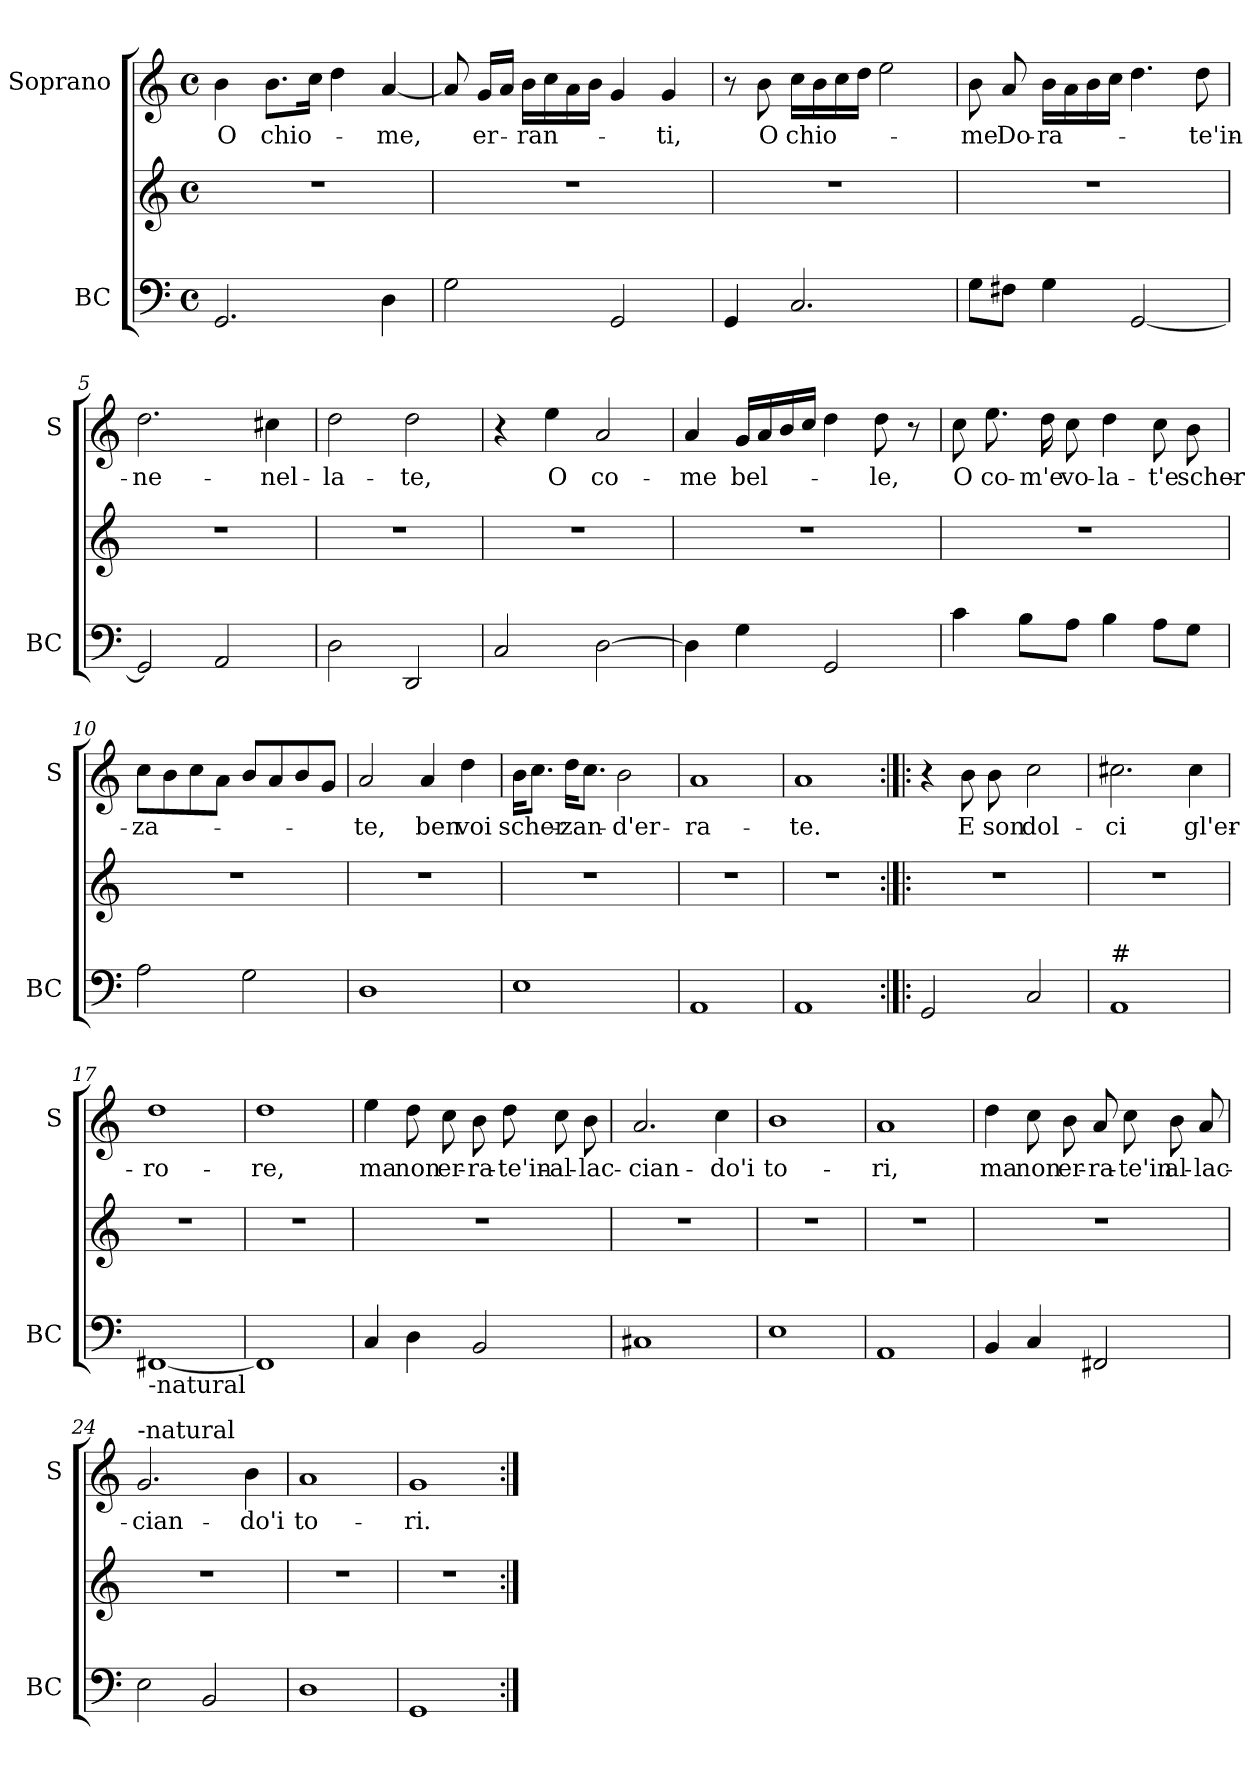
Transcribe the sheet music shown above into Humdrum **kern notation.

**kern	**kern	**kern	**text
*part2	*part2	*part1	*part1
*staff3	*staff2	*staff1	*staff1
*I"BC	*	*I"Soprano	*
*I'BC	*	*I'S	*
*clefF4	*clefG2	*clefG2	*
*k[]	*k[]	*k[]	*
*C:	*C:	*C:	*
*M4/4	*M4/4	*M4/4	*
*met(c)	*met(c)	*met(c)	*
=1	=1	=1	=1
!	!	!	!LO:LY:b
2.GG/	1r	4b\	O
!	!	!	!LO:LY:b
.	.	8.b\L	chio-
.	.	16cc\Jk	.
.	.	4dd\	.
!	!	!	!LO:LY:b
4D\	.	[4a/	-me,
=2	=2	=2	=2
2G\	1r	8a/]	.
!	!	!	!LO:LY:b
.	.	16g/LL	er-
.	.	16a/JJ	.
!	!	!	!LO:LY:b
.	.	16b\LL	-ran-
.	.	16cc\	.
.	.	16a\	.
.	.	16b\JJ	.
2GG/	.	4g/	.
!	!	!	!LO:LY:b
.	.	4g/	-ti,
=3	=3	=3	=3
4GG/	1r	8r	.
!	!	!	!LO:LY:b
.	.	8b\	O
!	!	!	!LO:LY:b
2.C/	.	16cc\LL	chio-
.	.	16b\	.
.	.	16cc\	.
.	.	16dd\JJ	.
.	.	2ee\	.
=4	=4	=4	=4
!	!	!	!LO:LY:b
8G\L	1r	8b\	-me
!	!	!	!LO:LY:b
8F#X\J	.	8a/	Do-
!	!	!	!LO:LY:b
4G\	.	16b\LL	-ra-
.	.	16a\	.
.	.	16b\	.
.	.	16cc\JJ	.
[2GG/	.	4.dd\	.
!	!	!	!LO:LY:b
.	.	8dd\	-te'in-
!!LO:LB:g=z
=5	=5	=5	=5
!	!	!	!LO:LY:b
2GG/]	1r	2.dd\	-ne-
2AA/	.	.	.
!	!	!	!LO:LY:b
.	.	4cc#X\	-nel-
=6	=6	=6	=6
!	!	!	!LO:LY:b
2D\	1r	2dd\	-la-
!	!	!	!LO:LY:b
2DD/	.	2dd\	-te,
=7	=7	=7	=7
2C/	1r	4r	.
!	!	!	!LO:LY:b
.	.	4ee\	O
!	!	!	!LO:LY:b
[2D\	.	2a/	co-
=8	=8	=8	=8
!	!	!	!LO:LY:b
4D\]	1r	4a/	-me
!	!	!	!LO:LY:b
4G\	.	16g/LL	bel-
.	.	16a/	.
.	.	16b/	.
.	.	16cc/JJ	.
2GG/	.	4dd\	.
!	!	!	!LO:LY:b
.	.	8dd\	-le,
.	.	8r	.
=9	=9	=9	=9
!	!	!	!LO:LY:b
4c\	1r	8cc\	O
!	!	!	!LO:LY:b
.	.	8.ee\	co-
8B\L	.	.	.
!	!	!	!LO:LY:b
.	.	16dd\	-m'e
!	!	!	!LO:LY:b
8A\J	.	8cc\	vo-
!	!	!	!LO:LY:b
4B\	.	4dd\	-la-
!	!	!	!LO:LY:b
8A\L	.	8cc\	-t'e
!	!	!	!LO:LY:b
8G\J	.	8b\	scher-
!!LO:LB:g=z
=10	=10	=10	=10
!	!	!	!LO:LY:b
2A\	1r	8cc\L	-za-
.	.	8b\	.
.	.	8cc\	.
.	.	8a\J	.
2G\	.	8b/L	.
.	.	8a/	.
.	.	8b/	.
.	.	8g/J	.
=11	=11	=11	=11
!	!	!	!LO:LY:b
1D	1r	2a/	-te,
!	!	!	!LO:LY:b
.	.	4a/	ben
!	!	!	!LO:LY:b
.	.	4dd\	voi
=12	=12	=12	=12
!	!	!	!LO:LY:b
1E	1r	16b\KL	scher-
.	.	8.cc\J	.
!	!	!	!LO:LY:b
.	.	16dd\KL	-zan-
.	.	8.cc\J	.
!	!	!	!LO:LY:b
.	.	2b\	-d'er-
=13	=13	=13	=13
!	!	!	!LO:LY:b
1AA	1r	1a	-ra-
=14	=14	=14	=14
!	!	!	!LO:LY:b
1AA	1r	1a	-te.
!!LO:PB:g=z
=15:|!|:	=15:|!|:	=15:|!|:	=15:|!|:
2GG/	1r	4r	.
!	!	!	!LO:LY:b
.	.	8b\	E
!	!	!	!LO:LY:b
.	.	8b\	son
!	!	!	!LO:LY:b
2C/	.	2cc\	dol-
=16	=16	=16	=16
!LO:TX:a:t=#	!	!	!
!	!	!	!LO:LY:b
1AA	1r	2.cc#X\	-ci
!	!	!	!LO:LY:b
.	.	4cc#\	gl'er-
=17	=17	=17	=17
!LO:TX:b:t=-natural	!	!	!
!	!	!	!LO:LY:b
[1FF#X	1r	1dd	-ro-
=18	=18	=18	=18
!	!	!	!LO:LY:b
1FF#]	1r	1dd	-re,
!!LO:LB:g=z
=19	=19	=19	=19
!	!	!	!LO:LY:b
4C/	1r	4ee\	ma
!	!	!	!LO:LY:b
4D\	.	8dd\	non
!	!	!	!LO:LY:b
.	.	8cc\	er-
!	!	!	!LO:LY:b
2BB/	.	8b\	-ra-
!	!	!	!LO:LY:b
.	.	8dd\	-te'in-
!	!	!	!LO:LY:b
.	.	8cc\	-al-
!	!	!	!LO:LY:b
.	.	8b\	-lac-
=20	=20	=20	=20
!	!	!	!LO:LY:b
1C#X	1r	2.a/	-cian-
!	!	!	!LO:LY:b
.	.	4cc\	-do'i
=21	=21	=21	=21
!	!	!	!LO:LY:b
1E	1r	1b	to-
=22	=22	=22	=22
!	!	!	!LO:LY:b
1AA	1r	1a	-ri,
!!LO:LB:g=z
=23	=23	=23	=23
!	!	!	!LO:LY:b
4BB/	1r	4dd\	ma
!	!	!	!LO:LY:b
4C/	.	8cc\	non
!	!	!	!LO:LY:b
.	.	8b\	er-
!	!	!	!LO:LY:b
2FF#X/	.	8a/	-ra-
!	!	!	!LO:LY:b
.	.	8cc\	-te'in
!	!	!	!LO:LY:b
.	.	8b\	al-
!	!	!	!LO:LY:b
.	.	8a/	-lac-
=24	=24	=24	=24
!	!	!LO:TX:a:t=-natural	!
!	!	!	!LO:LY:b
2E\	1r	2.g/	-cian-
2BB/	.	.	.
!	!	!	!LO:LY:b
.	.	4b\	-do'i
=25	=25	=25	=25
!	!	!	!LO:LY:b
1D	1r	1a	to-
=26	=26	=26	=26
!	!	!	!LO:LY:b
1GG	1r	1g	-ri.
=:|!	=:|!	=:|!	=:|!
*-	*-	*-	*-
